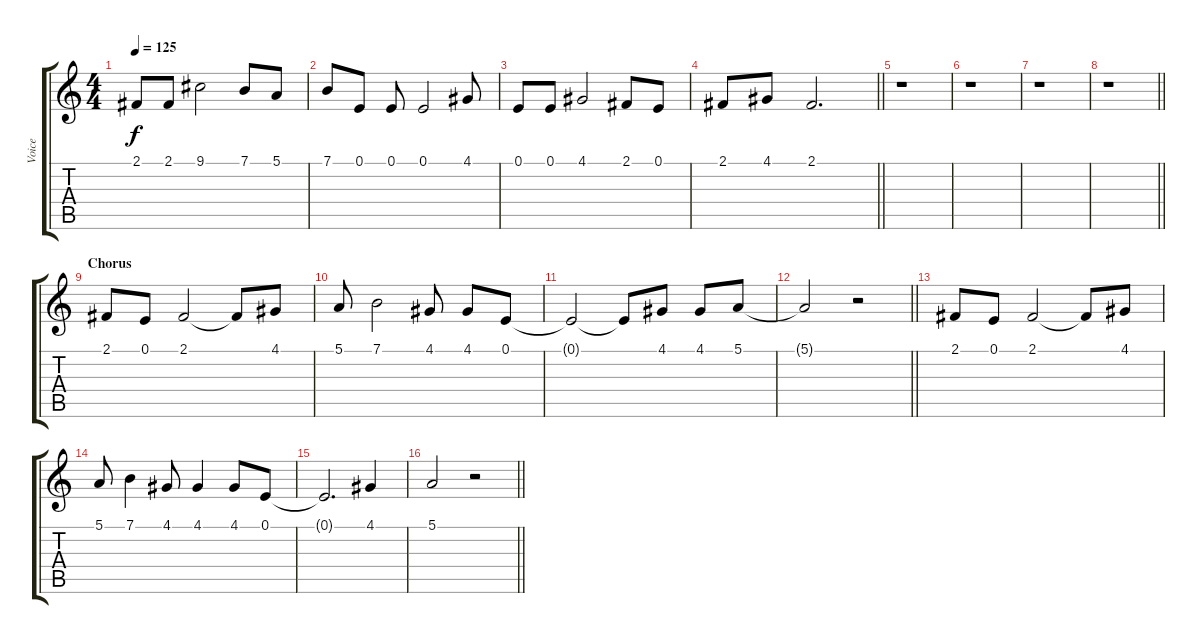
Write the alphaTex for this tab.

\track ("Voice" "Voice") {instrument lead6voice}
\staff {score tabs}
\tuning (E4 B3 G3 D3 A2 E2) {hide}
\ts (4 4)
\tempo 125
\clef g2
\ks c
2.1.8{dy f} 2.1.8 9.1.2 7.1.8 5.1.8 |
7.1.8 0.1.8 0.1.8 0.1.2 4.1.8 |
0.1.8 0.1.8 4.1.2 2.1.8 0.1.8 |
\barLineRight lightlight
2.1.8 4.1.8 2.1.2{d} |
\section ("" "")
r.1 |
r.1 |
r.1 |
\barLineRight lightlight
r.1 |
\section ("" "Chorus")
2.1.8 0.1.8 2.1.2 2.1{t}.8 4.1.8 |
5.1.8 7.1.2 4.1.8 4.1.8 0.1.8 |
0.1{t}.2 0.1{t}.8 4.1.8 4.1.8 5.1.8 |
\barLineRight lightlight
5.1{t}.2 r.2 |
2.1.8 0.1.8 2.1.2 2.1{t}.8 4.1.8 |
5.1.8 7.1.4 4.1.8 4.1.4 4.1.8 0.1.8 |
0.1{t}.2{d} 4.1.4 |
\barLineRight lightlight
5.1.2 r.2
